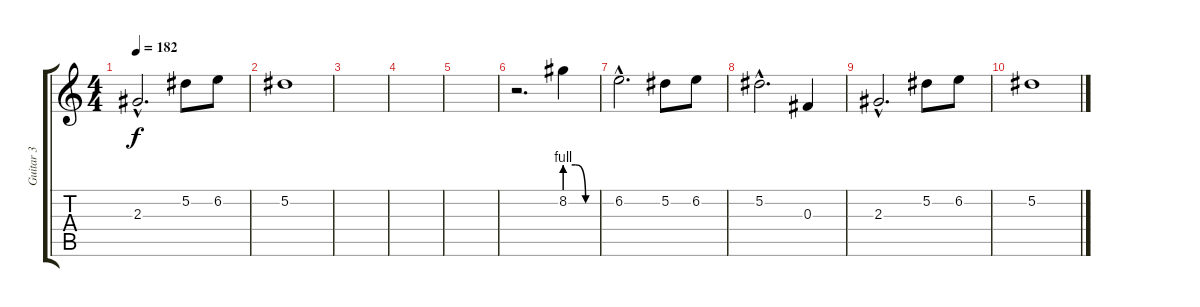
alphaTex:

\track ("Guitar 3" "Guitar 3") {instrument distortionguitar}
\staff {score tabs}
\tuning (Eb4 Bb3 Gb3 Db3 Ab2 Eb2) {hide}
\ts (4 4)
\tempo 182
\clef g2
\ks c
2.3{hac}.2{d dy f} 5.2.8 6.2.8 |
5.2.1 |
|
|
|
r.2{d} 8.2{be (custom 0 4 20 4 40 0 60 0)}.4{volume 16 balance 8} |
6.2{hac}.2{d} 5.2.8 6.2.8 |
5.2{hac}.2{d} 0.3.4 |
2.3{hac}.2{d} 5.2.8 6.2.8 |
5.2.1
